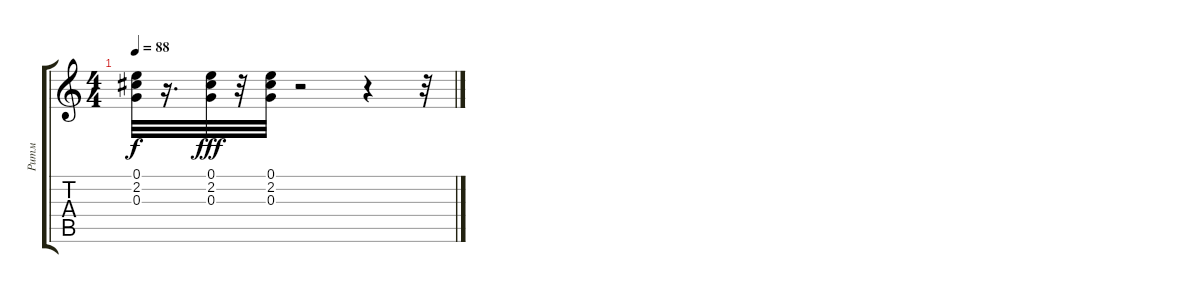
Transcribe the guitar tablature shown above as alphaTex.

\track ("Ритм" "Ритм") {instrument acousticguitarsteel}
\staff {score tabs}
\tuning (E4 B3 G3 D3 A2 E2) {hide}
\ts (4 4)
\tempo 88
\clef g2
\ks c
(0.1{t} 2.2{t} 0.3{t}).32{dy f} r.16{d} (0.1 2.2 0.3).32{dy fff} r.32 (0.1 2.2 0.3).32 r.2 r.4 r.32
